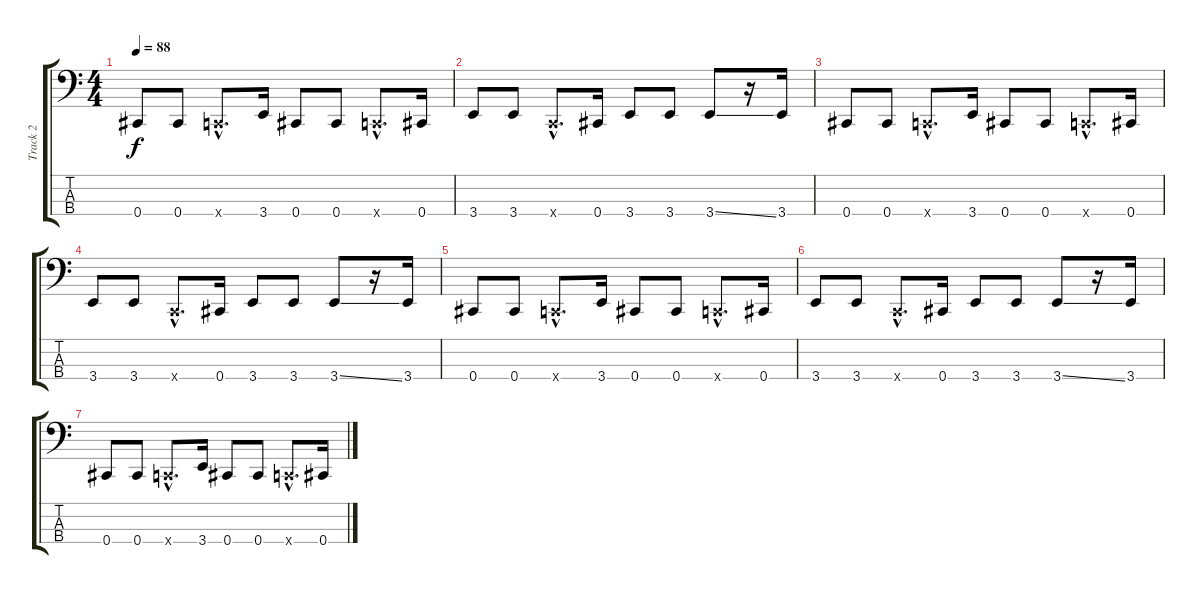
\track ("Track 2" "Track 2") {instrument electricbasspick}
\staff {score tabs}
\tuning (Gb2 Db2 Ab1 Db1) {hide}
\ts (4 4)
\tempo 88
\clef f4
\ks c
0.4.8{dy f} 0.4.8 -1.4{hac x}.8{d} 3.4.16 0.4.8 0.4.8 -1.4{hac x}.8{d} 0.4.16 |
3.4.8 3.4.8 -1.4{hac x}.8{d} 0.4.16 3.4.8 3.4.8 3.4{ss}.8 r.16 3.4.16 |
0.4.8 0.4.8 -1.4{hac x}.8{d} 3.4.16 0.4.8 0.4.8 -1.4{hac x}.8{d} 0.4.16 |
3.4.8 3.4.8 -1.4{hac x}.8{d} 0.4.16 3.4.8 3.4.8 3.4{ss}.8 r.16 3.4.16 |
0.4.8 0.4.8 -1.4{hac x}.8{d} 3.4.16 0.4.8 0.4.8 -1.4{hac x}.8{d} 0.4.16 |
3.4.8 3.4.8 -1.4{hac x}.8{d} 0.4.16 3.4.8 3.4.8 3.4{ss}.8 r.16 3.4.16 |
0.4.8 0.4.8 -1.4{hac x}.8{d} 3.4.16 0.4.8 0.4.8 -1.4{hac x}.8{d} 0.4.16
